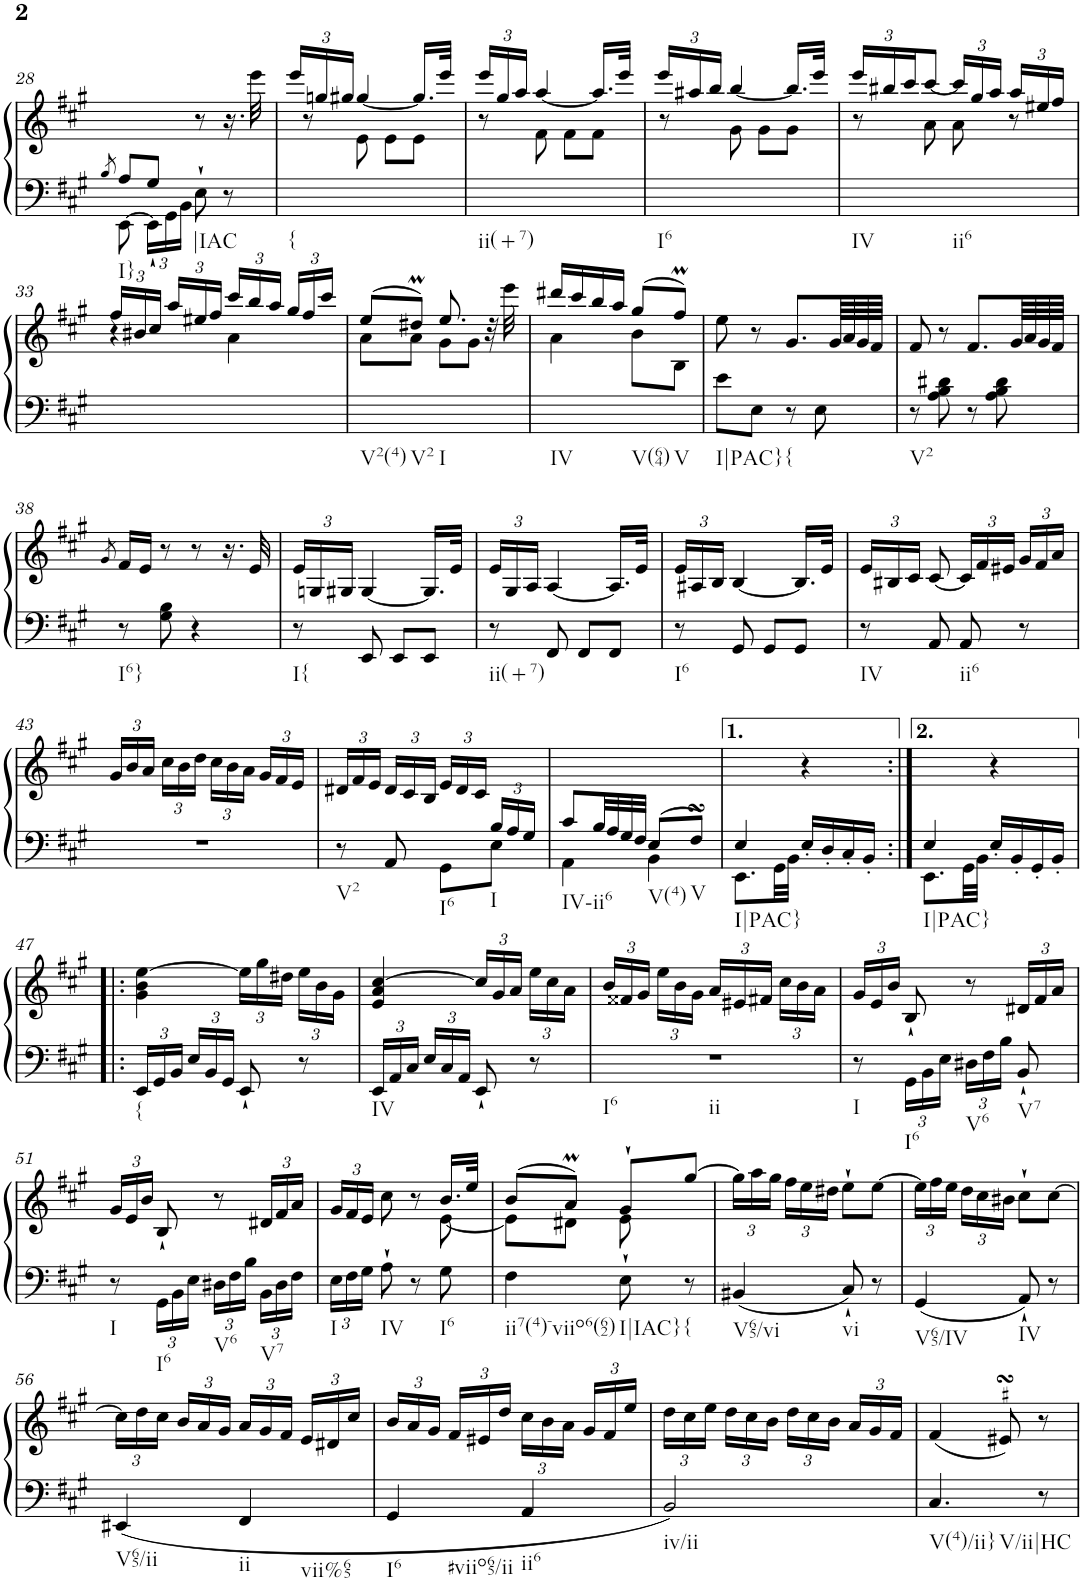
**kern	**kern
*part1	*part1
*staff2	*staff1
*I"Harpsichord	*
*I'Hch.	*
!!LO:PB:g=z
*clefF4	*clefG2
*k[f#c#g#]	*k[f#c#g#]
*M2/4	*M2/4
=28	=28
8qB/	.
*^	*
!LO:TX:b:t=I}	!	!
8A/L	[8EE\	4ryy
*	*Xbrackettup	*
8G#`/J	24EE\LL]	.
.	24GG#\	.
.	24BB\JJ	.
!LO:TX:b:t=|IAC	!	!
4ryy	8E`\	8r
.	8r	16.r
.	.	32eee\
*v	*v	*
=29	=29
*	*Xbrackettup
*	*^
!LO:TX:b:t={	!	!
8r	24eee/LL	8ryy
.	24ggn/	.
.	24gg#X/JJ	.
4.ryy	[4gg#/	8e\
.	.	8e\L
.	16.gg#/LL]	8e\J
.	32eee/JJk	.
=30	=30	=30
!LO:TX:b:t=ii(+7)	!	!
8r	24eee/LL	8ryy
.	24gg#/	.
.	24aa/JJ	.
4.ryy	[4aa/	8f#\
.	.	8f#\L
.	16.aa/LL]	8f#\J
.	32eee/JJk	.
=31	=31	=31
!LO:TX:b:t=I6	!	!
8r	24eee/LL	8ryy
.	24aa#X/	.
.	24bb/JJ	.
4.ryy	[4bb/	8g#\
.	.	8g#\L
.	16.bb/LL]	8g#\J
.	32eee/JJk	.
=32	=32	=32
!LO:TX:b:t=IV	!	!
8r	24eee/LL	8ryy
.	24bb#X/	.
.	24ccc#/J	.
8ryy	[8ccc#/J	8a\
!LO:TX:b:t=ii6	!	!
8ryy	24ccc#/LL]	8a\
.	24gg#/	.
.	24aa/JJ	.
8r	24aa/LL	8ryy
.	24ee#X/	.
.	24ff#/JJ	.
!!LO:LB:g=z	!!
=33	=33	=33
4r	24ff#/LL	4ryy
.	24b#X/	.
.	24cc#/JJ	.
.	24aa/LL	.
.	24ee#X/	.
.	24ff#/JJ	.
4ryy	24ccc#/LL	4a\
.	24bb/	.
.	24aa/JJ	.
.	24gg#/LL	.
.	24ff#/	.
.	24ccc#/JJ	.
=34	=34	=34
!LO:TX:b:t=V2(4)	!	!
8ryy	(>8ee/L	8a\L
!LO:TX:b:t=V2	!	!
8ryy	8dd#Xm/J)	8a\J
!LO:TX:b:t=I	!	!
4ryy	8.ee/	8g#\L
.	.	8g#\J
.	32r	.
.	32eee\	.
=35	=35	=35
!LO:TX:b:t=IV	!	!
4ryy	16ddd#X/LL	4a\
.	16ccc#/	.
.	16bb/	.
.	16aa/JJ	.
!LO:TX:b:t=V(64)	!	!
8ryy	(>8gg#/L	8b\L
!LO:TX:b:t=V	!	!
8ryy	8ff#M/J)	8B\J
=36	=36	=36
!LO:TX:b:t=I|PAC}	!	!
*	*v	*v
8e\L	8ee\
8E\J	8r
!LO:TX:b:t={	!
8r	8.g#/L
8E\	.
.	64g#/LLL
.	64a/
.	64g#/
.	64f#/JJJJ
=37	=37
!LO:TX:b:t=V2	!
8r	8f#/
8A\ 8B\ 8d#X\	8r
8r	8.f#/L
8A\ 8B\ 8d#\	.
.	64g#/LLL
.	64a/
.	64g#/
.	64f#/JJJJ
!!LO:LB:g=z
=38	=38
.	8qg#/
!LO:TX:b:t=I6}	!
8r	16f#/LL
.	16e/JJ
8G#\ 8B\	8r
4r	8r
.	16.r
.	32e/
=39	=39
!LO:TX:b:t=I{	!
8r	24e/LL
.	24Gn/
.	24G#X/JJ
8EE/	[4G#/
8EE/L	.
8EE/J	16.G#/LL]
.	32e/JJk
=40	=40
!LO:TX:b:t=ii(+7)	!
8r	24e/LL
.	24G#/
.	24A/JJ
8FF#/	[4A/
8FF#/L	.
8FF#/J	16.A/LL]
.	32e/JJk
=41	=41
!LO:TX:b:t=I6	!
8r	24e/LL
.	24A#X/
.	24B/JJ
8GG#/	[4B/
8GG#/L	.
8GG#/J	16.B/LL]
.	32e/JJk
=42	=42
!LO:TX:b:t=IV	!
8r	24e/LL
.	24B#X/
.	24c#/JJ
8AA/	[8c#/
!LO:TX:b:t=ii6	!
8AA/	24c#/LL]
.	24f#/
.	24e#X/JJ
8r	24g#/LL
.	24f#/
.	24a/JJ
!!LO:LB:g=z
=43	=43
2r	24g#/LL
.	24b/
.	24a/JJ
.	24cc#\LL
.	24b\
.	24dd\JJ
.	24cc#\LL
.	24b\
.	24a\JJ
.	24g#/LL
.	24f#/
.	24e/JJ
=44	=44
*^	*
!LO:TX:b:t=V2	!	!
4.ryy	8r	24d#X/LL
.	.	24f#/
.	.	24e/JJ
.	8AA/	24d#/LL
.	.	24c#/
.	.	24B/JJ
!	!LO:TX:b:t=I6	!
.	8GG#\L	24e/LL
.	.	24d#/
.	.	24c#/JJ
!LO:TX:b:t=I	!	!
24B/LL	8E\J	8ryy
24A/	.	.
24G#/JJ	.	.
=45	=45	=45
!LO:TX:b:t=IV-ii6	!	!
8c#/L	4AA\	2ryy
32B/LL	.	.
32A/	.	.
32G#/	.	.
32F#/JJJ	.	.
!LO:TX:b:t=V(4)	!	!
!LO:TX:b:t=V	!	!
8E/L	4BB\	.
8F#sSSS/J	.	.
=46	=46	=46
!LO:TX:b:t=I|PAC}	!	!
4E/	8.EE\L	4ryy
.	32GG#\LL	.
.	32BB\JJJ	.
4ryy	16E'/LL	4r
.	16D'/	.
.	16C#'/	.
.	16BB'/JJ	.
=46X1:|!	=46X1:|!	=46X1:|!
!LO:TX:b:t=I|PAC}	!	!
4E/	8.EE\L	4ryy
.	32GG#\LL	.
.	32BB\JJJ	.
4ryy	16E'/LL	4r
.	16BB'/	.
.	16GG#'/	.
.	16BB'/JJ	.
!!LO:LB:g=z
=47!|:	=47!|:	=47!|:
!LO:TX:b:t={	!	!
*v	*v	*
24EE/LL	4g#\ 4b\ [4ee\
24GG#/	.
24BB/JJ	.
24E/LL	.
24BB/	.
24GG#/JJ	.
8EE`/	24ee\LL]
.	24gg#\
.	24dd#X\JJ
8r	24ee\LL
.	24b\
.	24g#\JJ
=48	=48
!LO:TX:b:t=IV	!
24EE/LL	4e/ 4a/ [4cc#/
24AA/	.
24C#/JJ	.
24E/LL	.
24C#/	.
24AA/JJ	.
8EE`/	24cc#/LL]
.	24g#/
.	24a/JJ
8r	24ee\LL
.	24cc#\
.	24a\JJ
=49	=49
!LO:TX:b:t=I6	!
!LO:TX:b:t=ii	!
2r	24b/LL
.	24f##X/
.	24g#/JJ
.	24ee\LL
.	24b\
.	24g#\JJ
.	24a/LL
.	24e#X/
.	24f#X/JJ
.	24cc#\LL
.	24b\
.	24a\JJ
=50	=50
!LO:TX:b:t=I	!
8r	24g#/LL
.	24e/
.	24b/JJ
!LO:TX:b:t=I6	!
24GG#\LL	8B`/
24BB\	.
24E\JJ	.
!LO:TX:b:t=V6	!
24D#X\LL	8r
24F#\	.
24B\JJ	.
!LO:TX:b:t=V7	!
8BB`/	24d#X/LL
.	24f#/
.	24a/JJ
!!LO:LB:g=z
=51	=51
!LO:TX:b:t=I	!
8r	24g#/LL
.	24e/
.	24b/JJ
!LO:TX:b:t=I6	!
24GG#\LL	8B`/
24BB\	.
24E\JJ	.
!LO:TX:b:t=V6	!
24D#X\LL	8r
24F#\	.
24B\JJ	.
!LO:TX:b:t=V7	!
24BB\LL	24d#X/LL
24D#\	24f#/
24F#\JJ	24a/JJ
=52	=52
*	*^
!LO:TX:b:t=I	!	!
24E\LL	24g#/LL	4.ryy
24F#\	24f#/	.
24G#\JJ	24e/JJ	.
!LO:TX:b:t=IV	!	!
8A`\	8cc#\	.
8r	8r	.
!LO:TX:b:t=I6	!	!
8G#\	16.b/LL	[8e\
.	32ee/JJk	.
=53	=53	=53
!LO:TX:b:t=ii7(4)-viio6(62)	!	!
4F#\	(8b/L	8e\L]
.	8aM/J)	8d#X\J
!LO:TX:b:t=I|IAC}	!	!
8E`\	8g#`/L	8e\
!LO:TX:b:t={	!	!
8r	[8gg#/J	8ryy
=54	=54	=54
!LO:TX:b:t=V65/vi	!	!
*	*v	*v
4BB#X/	24gg#\LL]
.	24aa\
.	24gg#\JJ
.	24ff#\LL
.	24ee\
.	24dd#X\JJ
!LO:TX:b:t=vi	!
8C#`/	8ee`\L
8r	[8ee\J
=55	=55
!LO:TX:b:t=V65/IV	!
4GG#/	24ee\LL]
.	24ff#\
.	24ee\JJ
.	24dd\LL
.	24cc#\
.	24b#X\JJ
!LO:TX:b:t=IV	!
8AA`/	8cc#`\L
8r	[8cc#\J
!!LO:LB:g=z
=56	=56
!LO:TX:b:t=V65/ii	!
4EE#X/	24cc#\LL]
.	24dd\
.	24cc#\JJ
.	24b/LL
.	24a/
.	24g#/JJ
!LO:TX:b:t=ii	!
!LO:TX:b:t=vii%65	!
4FF#/	24a/LL
.	24g#/
.	24f#/JJ
.	24e/LL
.	24d#X/
.	24cc#/JJ
=57	=57
!LO:TX:b:t=I6	!
!LO:TX:b:t=#viio65/ii	!
4GG#/	24b/LL
.	24a/
.	24g#/JJ
.	24f#/LL
.	24e#X/
.	24dd/JJ
!LO:TX:b:t=ii6	!
4AA/	24cc#\LL
.	24b\
.	24a\JJ
.	24g#/LL
.	24f#/
.	24ee/JJ
=58	=58
!LO:TX:b:t=iv/ii	!
2BB/	24dd\LL
.	24cc#\
.	24ee\JJ
.	24dd\LL
.	24cc#\
.	24b\JJ
.	24dd\LL
.	24cc#\
.	24b\JJ
.	24a/LL
.	24g#/
.	24f#/JJ
=59	=59
!LO:TX:b:t=V(4)/ii}	!
!LO:TX:b:t=V/ii|HC	!
4.C#/	(4f#/
.	8d#X/sSSs 8e#X/sSSs)
8r	8r
=	=
*-	*-
